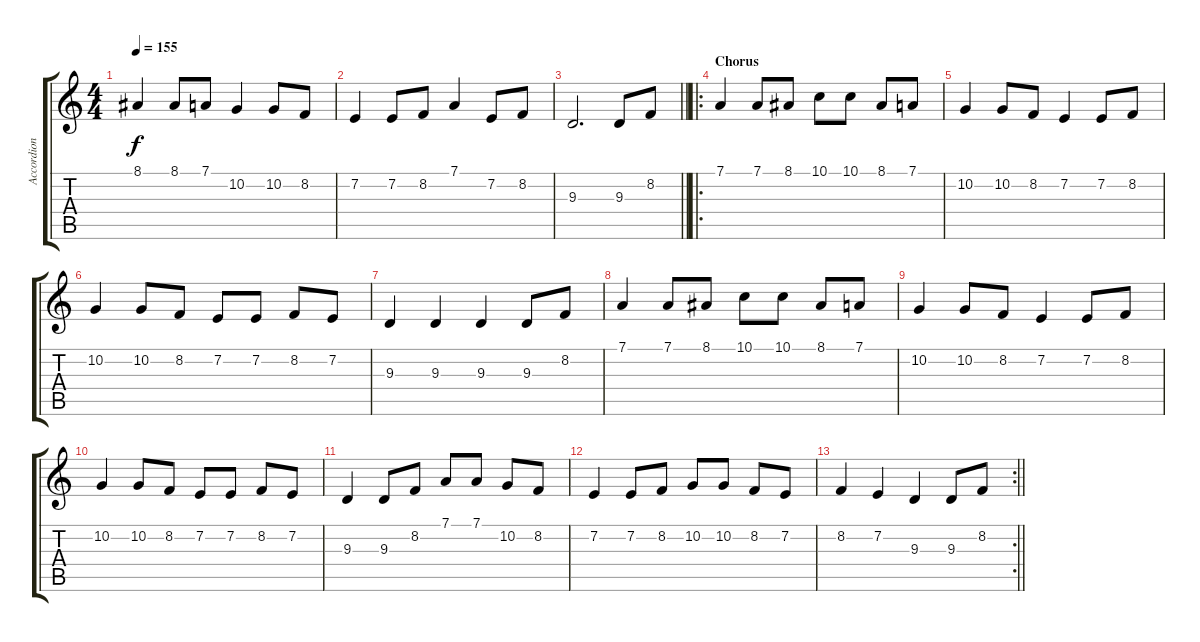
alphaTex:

\track ("Accordion - Lead" "Accordion ") {instrument accordion}
\staff {score tabs}
\tuning (D4 A3 F3 C3 G2 D2) {hide}
\ts (4 4)
\tempo 155
\clef g2
\ks c
8.1.4{dy f} 8.1.8 7.1.8 10.2.4 10.2.8 8.2.8 |
7.2.4 7.2.8 8.2.8 7.1.4 7.2.8 8.2.8 |
\barLineRight lightlight
9.3.2{d} 9.3.8 8.2.8 |
\ro
\section ("" "Chorus")
7.1.4 7.1.8 8.1.8 10.1.8 10.1.8 8.1.8 7.1.8 |
10.2.4 10.2.8 8.2.8 7.2.4 7.2.8 8.2.8 |
10.2.4 10.2.8 8.2.8 7.2.8 7.2.8 8.2.8 7.2.8 |
9.3.4 9.3.4 9.3.4 9.3.8 8.2.8 |
7.1.4 7.1.8 8.1.8 10.1.8 10.1.8 8.1.8 7.1.8 |
10.2.4 10.2.8 8.2.8 7.2.4 7.2.8 8.2.8 |
10.2.4 10.2.8 8.2.8 7.2.8 7.2.8 8.2.8 7.2.8 |
9.3.4 9.3.8 8.2.8 7.1.8 7.1.8 10.2.8 8.2.8 |
7.2.4 7.2.8 8.2.8 10.2.8 10.2.8 8.2.8 7.2.8 |
\rc 2
\barLineRight lightlight
8.2.4 7.2.4 9.3.4 9.3.8 8.2.8
